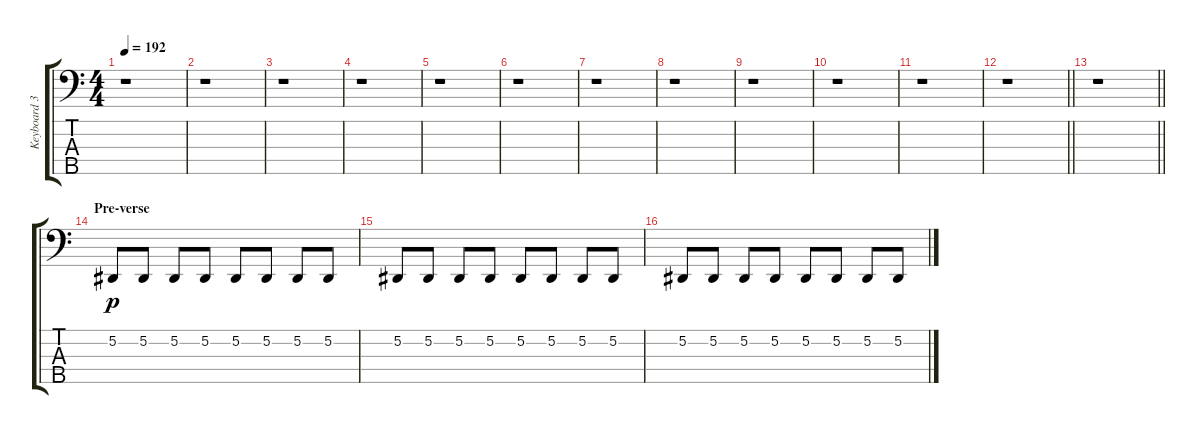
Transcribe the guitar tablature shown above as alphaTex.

\track ("Keyboard 3" "Keyboard 3") {instrument lead2sawtooth}
\staff {score tabs}
\tuning (Eb2 Bb1 F1 C1 G0) {hide}
\ts (4 4)
\tempo 192
\clef f4
\ks c
r.1{dy p} |
r.1 |
r.1 |
r.1 |
r.1 |
r.1 |
r.1 |
r.1 |
r.1 |
r.1 |
r.1 |
\barLineRight lightlight
r.1 |
\barLineRight lightlight
r.1 |
\section ("" "Pre-verse")
5.2.8 5.2.8 5.2.8 5.2.8 5.2.8 5.2.8 5.2.8 5.2.8 |
5.2.8 5.2.8 5.2.8 5.2.8 5.2.8 5.2.8 5.2.8 5.2.8 |
5.2.8 5.2.8 5.2.8 5.2.8 5.2.8 5.2.8 5.2.8 5.2.8
